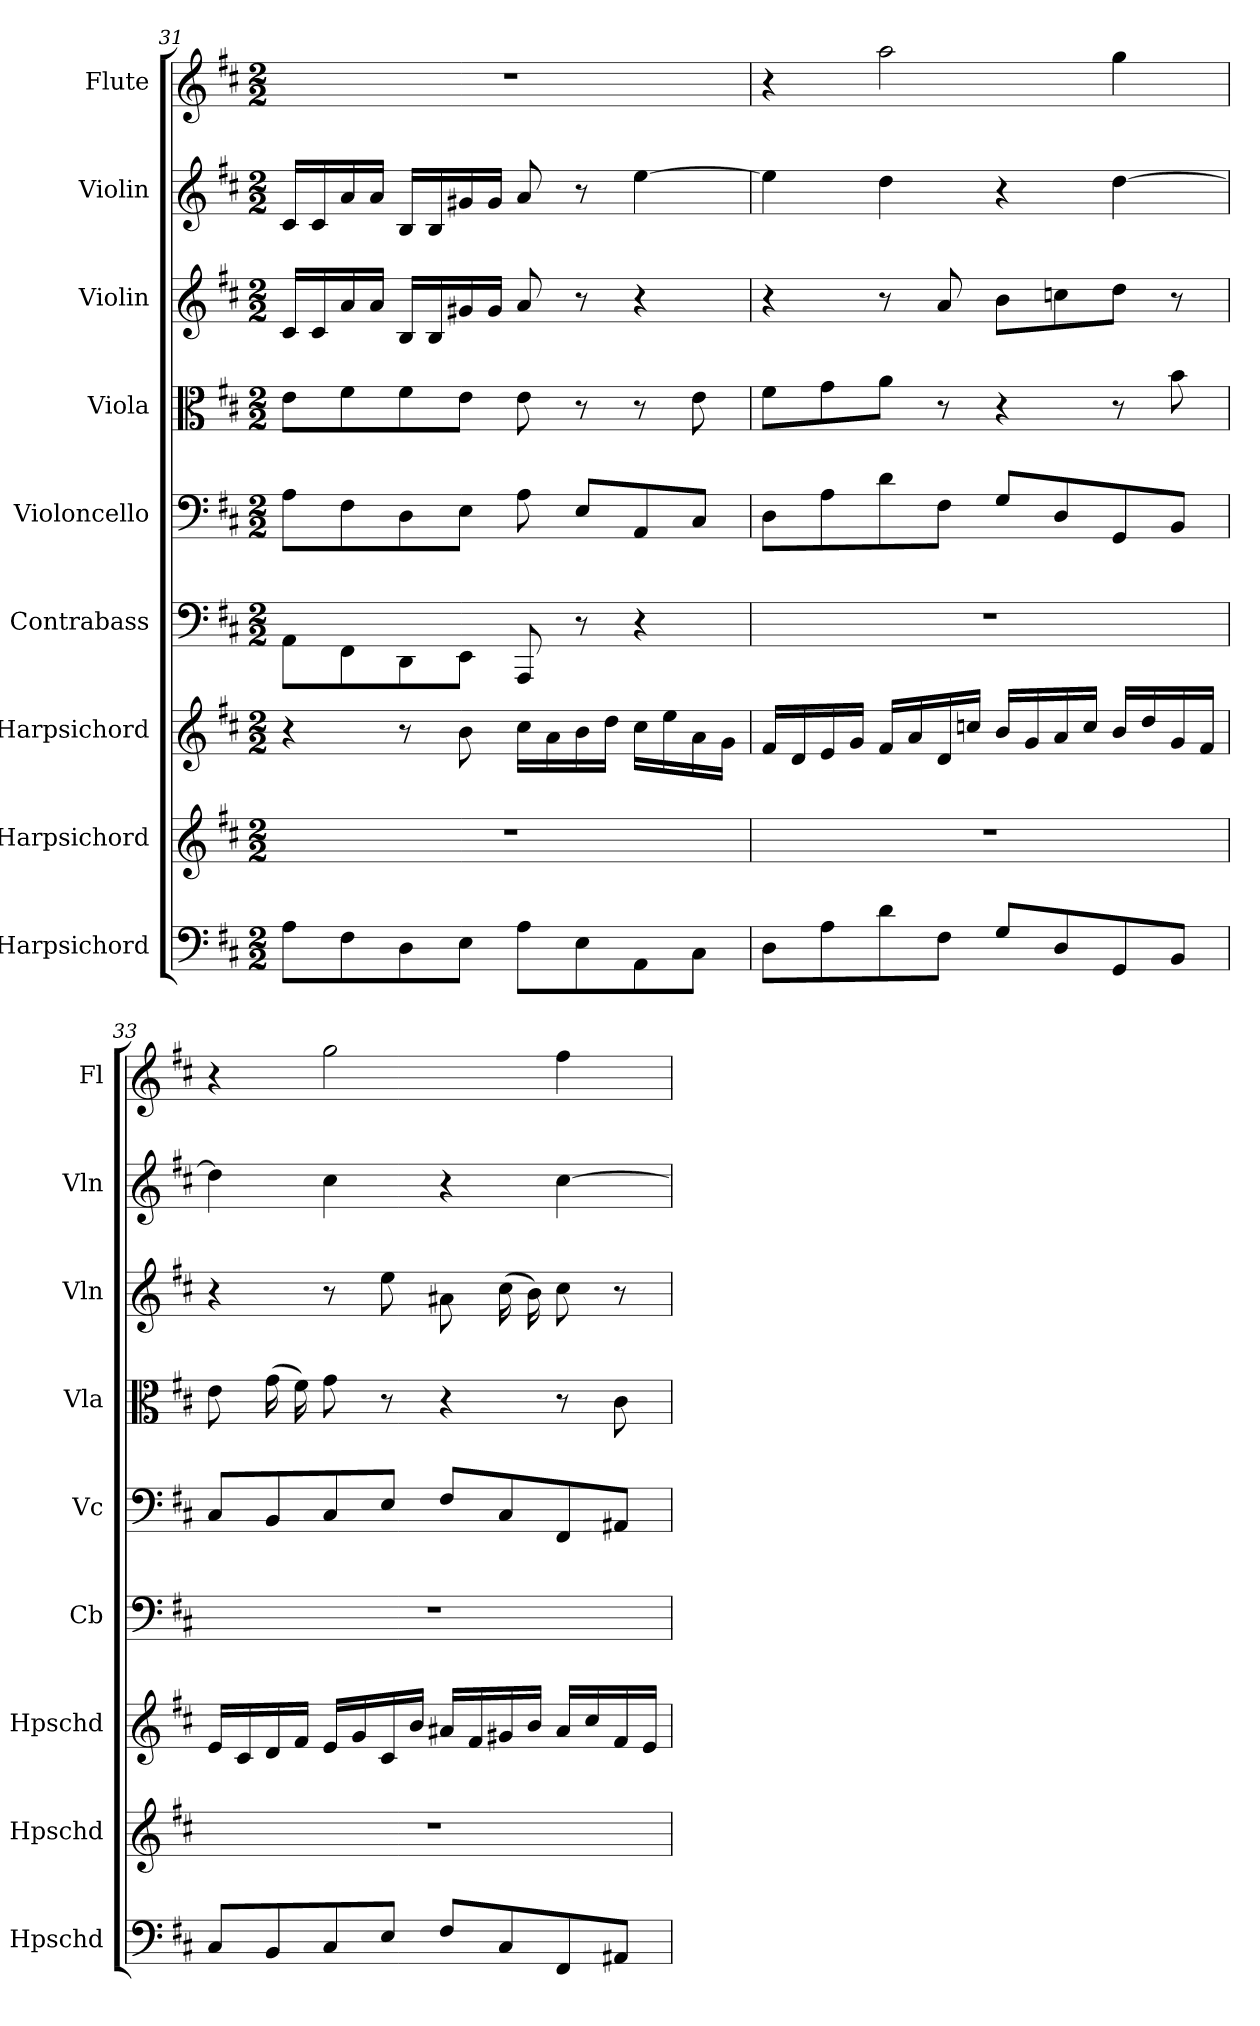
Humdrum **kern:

**kern	**kern	**kern	**kern	**kern	**kern	**kern	**kern	**kern
*part9	*part8	*part7	*part6	*part5	*part4	*part3	*part2	*part1
*staff9	*staff8	*staff7	*staff6	*staff5	*staff4	*staff3	*staff2	*staff1
*I"Harpsichord	*I"Harpsichord	*I"Harpsichord	*I"Contrabass	*I"Violoncello	*I"Viola	*I"Violin	*I"Violin	*I"Flute
*I'Hpschd	*I'Hpschd	*I'Hpschd	*I'Cb	*I'Vc	*I'Vla	*I'Vln	*I'Vln	*I'Fl
*clefF4	*clefG2	*clefG2	*clefF4	*clefF4	*clefC3	*clefG2	*clefG2	*clefG2
*k[f#c#]	*k[f#c#]	*k[f#c#]	*k[f#c#]	*k[f#c#]	*k[f#c#]	*k[f#c#]	*k[f#c#]	*k[f#c#]
*D:	*D:	*D:	*D:	*D:	*D:	*D:	*D:	*D:
*M2/2	*M2/2	*M2/2	*M2/2	*M2/2	*M2/2	*M2/2	*M2/2	*M2/2
=31	=31	=31	=31	=31	=31	=31	=31	=31
8A\L	1r	4r	8AA\L	8A\L	8e\L	16c#/LL	16c#/LL	1r
.	.	.	.	.	.	16c#/	16c#/	.
8F#\	.	.	8FF#\	8F#\	8f#\	16a/	16a/	.
.	.	.	.	.	.	16a/JJ	16a/JJ	.
8D\	.	8r	8DD\	8D\	8f#\	16B/LL	16B/LL	.
.	.	.	.	.	.	16B/	16B/	.
8E\J	.	8b\	8EE\J	8E\J	8e\J	16g#X/	16g#X/	.
.	.	.	.	.	.	16g#/JJ	16g#/JJ	.
8A\L	.	16cc#\LL	8AAA/	8A\	8e\	8a/	8a/	.
.	.	16a\	.	.	.	.	.	.
8E\	.	16b\	8r	8E/L	8r	8r	8r	.
.	.	16dd\JJ	.	.	.	.	.	.
8AA\	.	16cc#\LL	4r	8AA/	8r	4r	[4ee\	.
.	.	16ee\	.	.	.	.	.	.
8C#\J	.	16a\	.	8C#/J	8e\	.	.	.
.	.	16g\JJ	.	.	.	.	.	.
=32	=32	=32	=32	=32	=32	=32	=32	=32
8D\L	1r	16f#/LL	1r	8D\L	8f#\L	4r	4ee\]	4r
.	.	16d/	.	.	.	.	.	.
8A\	.	16e/	.	8A\	8g\	.	.	.
.	.	16g/JJ	.	.	.	.	.	.
8d\	.	16f#/LL	.	8d\	8a\J	8r	4dd\	2aa\
.	.	16a/	.	.	.	.	.	.
8F#\J	.	16d/	.	8F#\J	8r	8a/	.	.
.	.	16ccn/JJ	.	.	.	.	.	.
8G/L	.	16b/LL	.	8G/L	4r	8b\L	4r	.
.	.	16g/	.	.	.	.	.	.
8D/	.	16a/	.	8D/	.	8ccn\	.	.
.	.	16cc/JJ	.	.	.	.	.	.
8GG/	.	16b/LL	.	8GG/	8r	8dd\J	[4dd\	4gg\
.	.	16dd/	.	.	.	.	.	.
8BB/J	.	16g/	.	8BB/J	8b\	8r	.	.
.	.	16f#/JJ	.	.	.	.	.	.
=33	=33	=33	=33	=33	=33	=33	=33	=33
8C#/L	1r	16e/LL	1r	8C#/L	8e\	4r	4dd\]	4r
.	.	16c#/	.	.	.	.	.	.
8BB/	.	16d/	.	8BB/	(16g\	.	.	.
.	.	16f#/JJ	.	.	16f#\)	.	.	.
8C#/	.	16e/LL	.	8C#/	8g\	8r	4cc#\	2gg\
.	.	16g/	.	.	.	.	.	.
8E/J	.	16c#/	.	8E/J	8r	8ee\	.	.
.	.	16b/JJ	.	.	.	.	.	.
8F#/L	.	16a#X/LL	.	8F#/L	4r	8a#X\	4r	.
.	.	16f#/	.	.	.	.	.	.
8C#/	.	16g#X/	.	8C#/	.	(16cc#\	.	.
.	.	16b/JJ	.	.	.	16b\)	.	.
8FF#/	.	16a#/LL	.	8FF#/	8r	8cc#\	[4cc#\	4ff#\
.	.	16cc#/	.	.	.	.	.	.
8AA#X/J	.	16f#/	.	8AA#X/J	8c#\	8r	.	.
.	.	16e/JJ	.	.	.	.	.	.
=	=	=	=	=	=	=	=	=
*-	*-	*-	*-	*-	*-	*-	*-	*-
